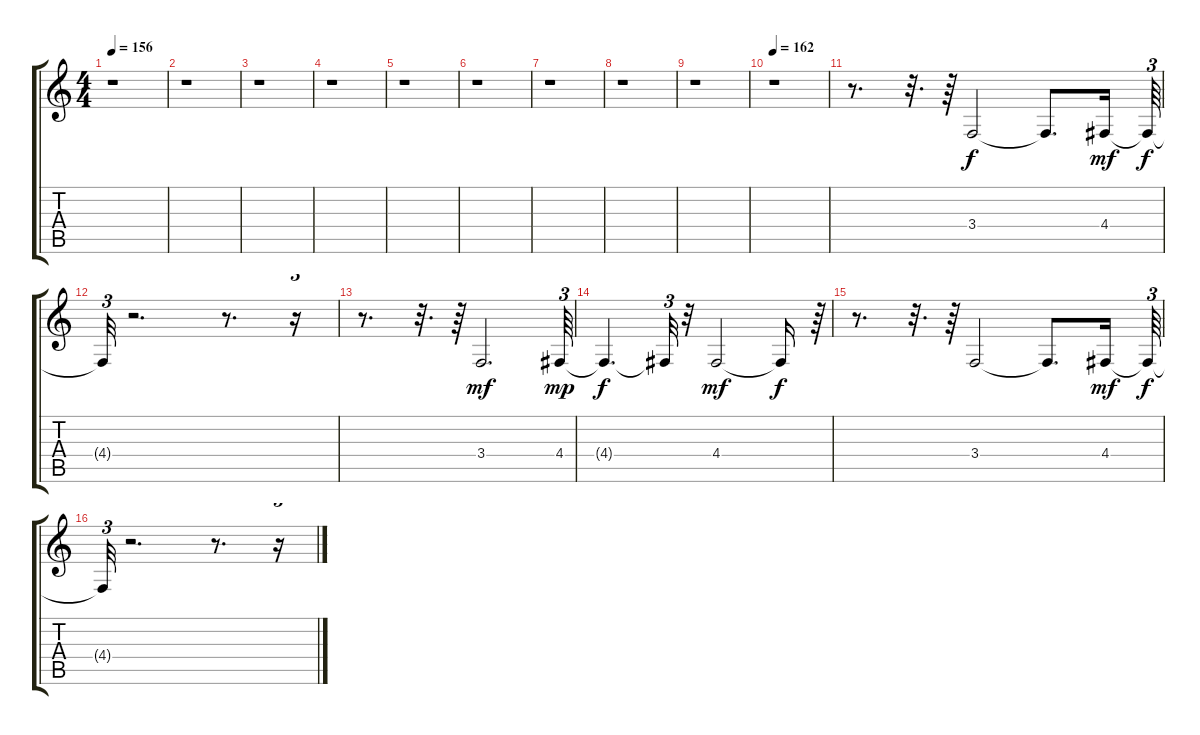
\track "" {instrument trombone}
\staff {score tabs}
\tuning (E4 B3 G3 D3 A2 E2) {hide}
\ts (4 4)
\tempo 156
\clef g2
\ks c
r.1{dy f} |
r.1 |
r.1 |
r.1 |
r.1 |
r.1 |
r.1 |
r.1 |
r.1 |
\tempo 162
r.1 |
r.8{d} r.32{d} r.64 3.4.2 3.4{t}.8{d} 4.4.16{dy mf} 4.4{t}.64{tu (3 2) dy f} |
4.4{t}.32{tu (3 2)} r.2{d} r.8{d} r.16{tu (3 2)} |
r.8{d} r.32{d} r.64 3.4.2{d dy mf} 4.4.64{tu (3 2) dy mp} |
4.4{t}.4{d dy f} 4.4{t}.32{tu (3 2)} r.32 4.4.2{dy mf} 4.4{t}.16{dy f} r.64{tu (3 2)} |
r.8{d} r.32{d} r.64 3.4.2 3.4{t}.8{d} 4.4.16{dy mf} 4.4{t}.64{tu (3 2) dy f} |
4.4{t}.32{tu (3 2)} r.2{d} r.8{d} r.16{tu (3 2)}
